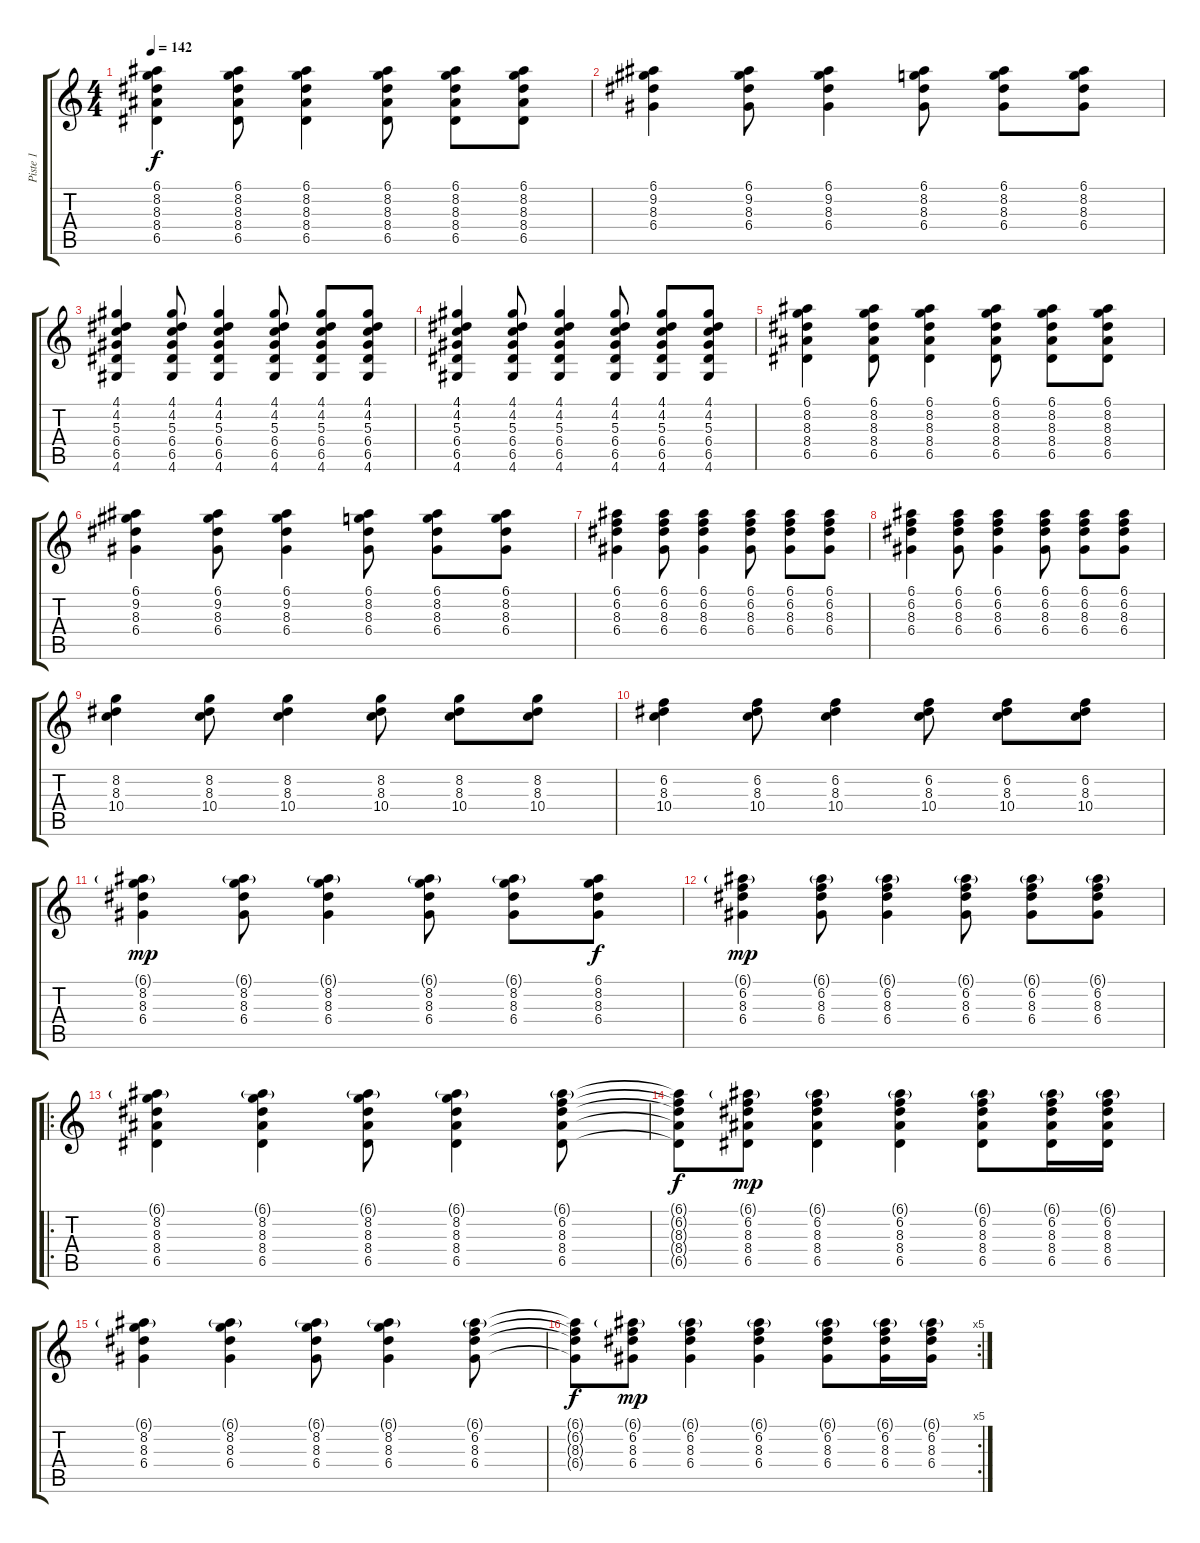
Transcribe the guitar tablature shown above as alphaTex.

\track ("Piste 1" "Piste 1") {instrument acousticguitarsteel}
\staff {score tabs}
\tuning (E4 B3 G3 D3 A2 E2) {hide}
\ts (4 4)
\tempo 142
\clef g2
\ks c
(6.1 8.2 8.3 8.4 6.5).4{dy f} (6.1 8.2 8.3 8.4 6.5).8 (6.1 8.2 8.3 8.4 6.5).4 (6.1 8.2 8.3 8.4 6.5).8 (6.1 8.2 8.3 8.4 6.5).8 (6.1 8.2 8.3 8.4 6.5).8 |
(6.1 9.2 8.3 6.4).4 (6.1 9.2 8.3 6.4).8 (6.1 9.2 8.3 6.4).4 (6.1 8.2 8.3 6.4).8 (6.1 8.2 8.3 6.4).8 (6.1 8.2 8.3 6.4).8 |
(4.1 4.2 5.3 6.4 6.5 4.6).4 (4.1 4.2 5.3 6.4 6.5 4.6).8 (4.1 4.2 5.3 6.4 6.5 4.6).4 (4.1 4.2 5.3 6.4 6.5 4.6).8 (4.1 4.2 5.3 6.4 6.5 4.6).8 (4.1 4.2 5.3 6.4 6.5 4.6).8 |
(4.1 4.2 5.3 6.4 6.5 4.6).4 (4.1 4.2 5.3 6.4 6.5 4.6).8 (4.1 4.2 5.3 6.4 6.5 4.6).4 (4.1 4.2 5.3 6.4 6.5 4.6).8 (4.1 4.2 5.3 6.4 6.5 4.6).8 (4.1 4.2 5.3 6.4 6.5 4.6).8 |
(6.1 8.2 8.3 8.4 6.5).4 (6.1 8.2 8.3 8.4 6.5).8 (6.1 8.2 8.3 8.4 6.5).4 (6.1 8.2 8.3 8.4 6.5).8 (6.1 8.2 8.3 8.4 6.5).8 (6.1 8.2 8.3 8.4 6.5).8 |
(6.1 9.2 8.3 6.4).4 (6.1 9.2 8.3 6.4).8 (6.1 9.2 8.3 6.4).4 (6.1 8.2 8.3 6.4).8 (6.1 8.2 8.3 6.4).8 (6.1 8.2 8.3 6.4).8 |
(6.1 6.2 8.3 6.4).4 (6.1 6.2 8.3 6.4).8 (6.1 6.2 8.3 6.4).4 (6.1 6.2 8.3 6.4).8 (6.1 6.2 8.3 6.4).8 (6.1 6.2 8.3 6.4).8 |
(6.1 6.2 8.3 6.4).4 (6.1 6.2 8.3 6.4).8 (6.1 6.2 8.3 6.4).4 (6.1 6.2 8.3 6.4).8 (6.1 6.2 8.3 6.4).8 (6.1 6.2 8.3 6.4).8 |
(8.2 8.3 10.4).4 (8.2 8.3 10.4).8 (8.2 8.3 10.4).4 (8.2 8.3 10.4).8 (8.2 8.3 10.4).8 (8.2 8.3 10.4).8 |
(6.2 8.3 10.4).4 (6.2 8.3 10.4).8 (6.2 8.3 10.4).4 (6.2 8.3 10.4).8 (6.2 8.3 10.4).8 (6.2 8.3 10.4).8 |
(6.1{g} 8.2 8.3 6.4).4{dy mp} (6.1{g} 8.2 8.3 6.4).8 (6.1{g} 8.2 8.3 6.4).4 (6.1{g} 8.2 8.3 6.4).8 (6.1{g} 8.2 8.3 6.4).8 (6.1 8.2 8.3 6.4).8{dy f} |
(6.1{g} 6.2 8.3 6.4).4{dy mp} (6.1{g} 6.2 8.3 6.4).8 (6.1{g} 6.2 8.3 6.4).4 (6.1{g} 6.2 8.3 6.4).8 (6.1{g} 6.2 8.3 6.4).8 (6.1{g} 6.2 8.3 6.4).8 |
\ro
(6.1{g} 8.2 8.3 8.4 6.5).4 (6.1{g} 8.2 8.3 8.4 6.5).4 (6.1{g} 8.2 8.3 8.4 6.5).8 (6.1{g} 8.2 8.3 8.4 6.5).4 (6.1{g} 6.2 8.3 8.4 6.5).8 |
(6.1{t} 6.2{t} 8.3{t} 8.4{t} 6.5{t}).8{dy f} (6.1{g} 6.2 8.3 8.4 6.5).8{dy mp} (6.1{g} 6.2 8.3 8.4 6.5).4 (6.1{g} 6.2 8.3 8.4 6.5).4 (6.1{g} 6.2 8.3 8.4 6.5).8 (6.1{g} 6.2 8.3 8.4 6.5).16 (6.1{g} 6.2 8.3 8.4 6.5).16 |
(6.1{g} 8.2 8.3 6.4).4 (6.1{g} 8.2 8.3 6.4).4 (6.1{g} 8.2 8.3 6.4).8 (6.1{g} 8.2 8.3 6.4).4 (6.1{g} 6.2 8.3 6.4).8 |
\rc 5
(6.1{t} 6.2{t} 8.3{t} 6.4{t}).8{dy f} (6.1{g} 6.2 8.3 6.4).8{dy mp} (6.1{g} 6.2 8.3 6.4).4 (6.1{g} 6.2 8.3 6.4).4 (6.1{g} 6.2 8.3 6.4).8 (6.1{g} 6.2 8.3 6.4).16 (6.1{g} 6.2 8.3 6.4).16
